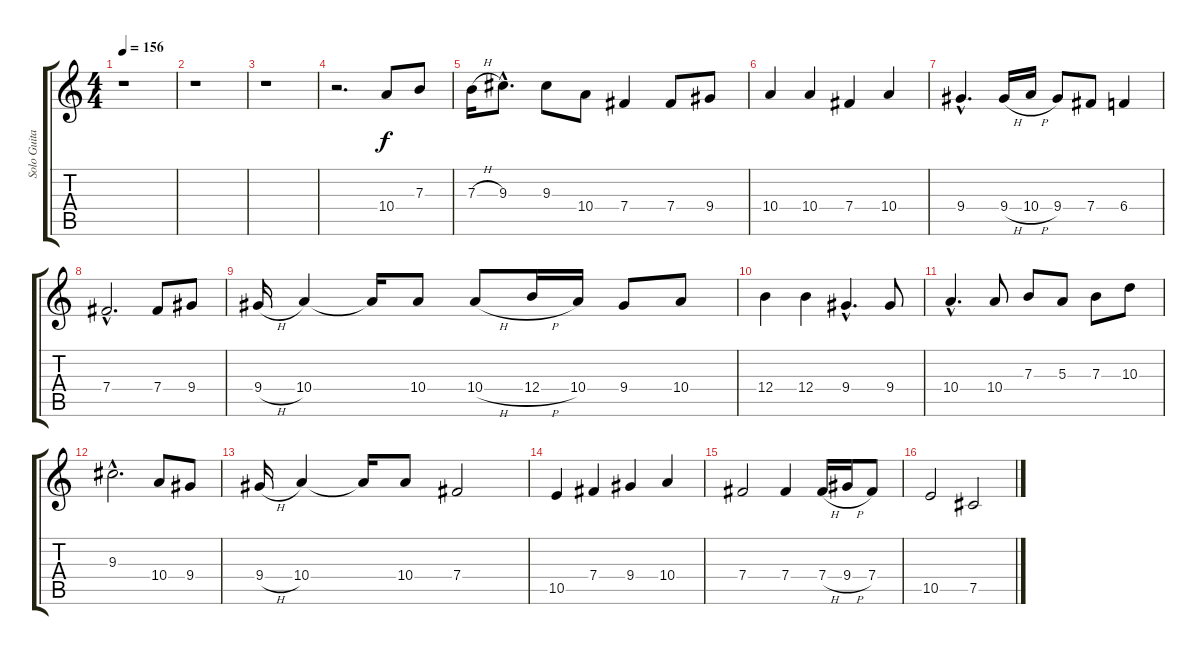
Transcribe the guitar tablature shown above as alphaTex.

\track ("Solo Guitar 2" "Solo Guita") {instrument acousticguitarsteel}
\staff {score tabs}
\tuning (Db4 Ab3 E3 B2 Gb2 B1) {hide}
\ts (4 4)
\tempo 156
\clef g2
\ks c
r.1{dy f} |
r.1 |
r.1 |
r.2{d} 10.4.8{balance 0} 7.3.8 |
7.3{h}.16 9.3{hac}.8{d} 9.3.8 10.4.8 7.4.4 7.4.8 9.4.8 |
10.4.4 10.4.4 7.4.4 10.4.4 |
9.4{hac}.4{d} 9.4{h}.16 10.4{h}.16 9.4.8 7.4.8 6.4.4 |
7.4{hac}.2{d} 7.4.8{balance 8} 9.4.8 |
9.4{h}.16 10.4.4 10.4{t}.16 10.4.8 10.4{h}.8 12.4{h}.16 10.4.16 9.4.8 10.4.8 |
12.4.4 12.4.4 9.4{hac}.4{d} 9.4.8 |
10.4{hac}.4{d balance 0} 10.4.8 7.3.8 5.3.8 7.3.8 10.3.8 |
9.3{hac}.2{d} 10.4.8{balance 8} 9.4.8 |
9.4{h}.16 10.4.4 10.4{t}.16 10.4.8 7.4.2 |
10.5.4 7.4.4 9.4.4 10.4.4 |
7.4.2 7.4.4 7.4{h}.16 9.4{h}.16 7.4.8 |
10.5.2 7.5.2
